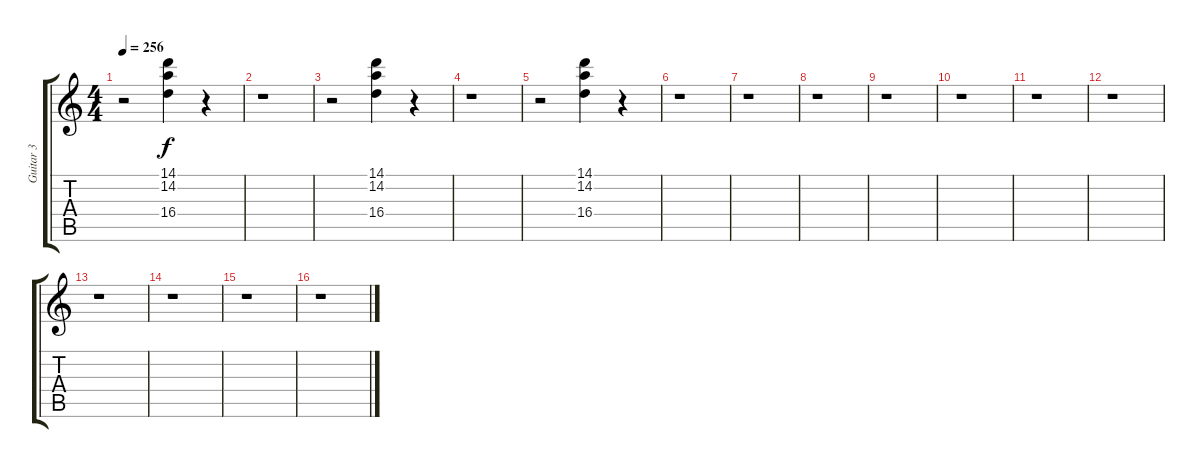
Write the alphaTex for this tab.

\track ("Guitar 3" "Guitar 3") {instrument guitarharmonics}
\staff {score tabs}
\tuning (C4 G3 Eb3 Bb2 F2 C2) {hide}
\ts (4 4)
\tempo 256
\clef g2
\ks c
r.2{dy f} (14.1 14.2 16.4).4 r.4 |
r.1 |
r.2 (14.1 14.2 16.4).4 r.4 |
r.1 |
r.2 (14.1 14.2 16.4).4 r.4 |
r.1 |
r.1 |
r.1 |
r.1 |
r.1 |
r.1 |
r.1 |
r.1 |
r.1 |
r.1 |
r.1
